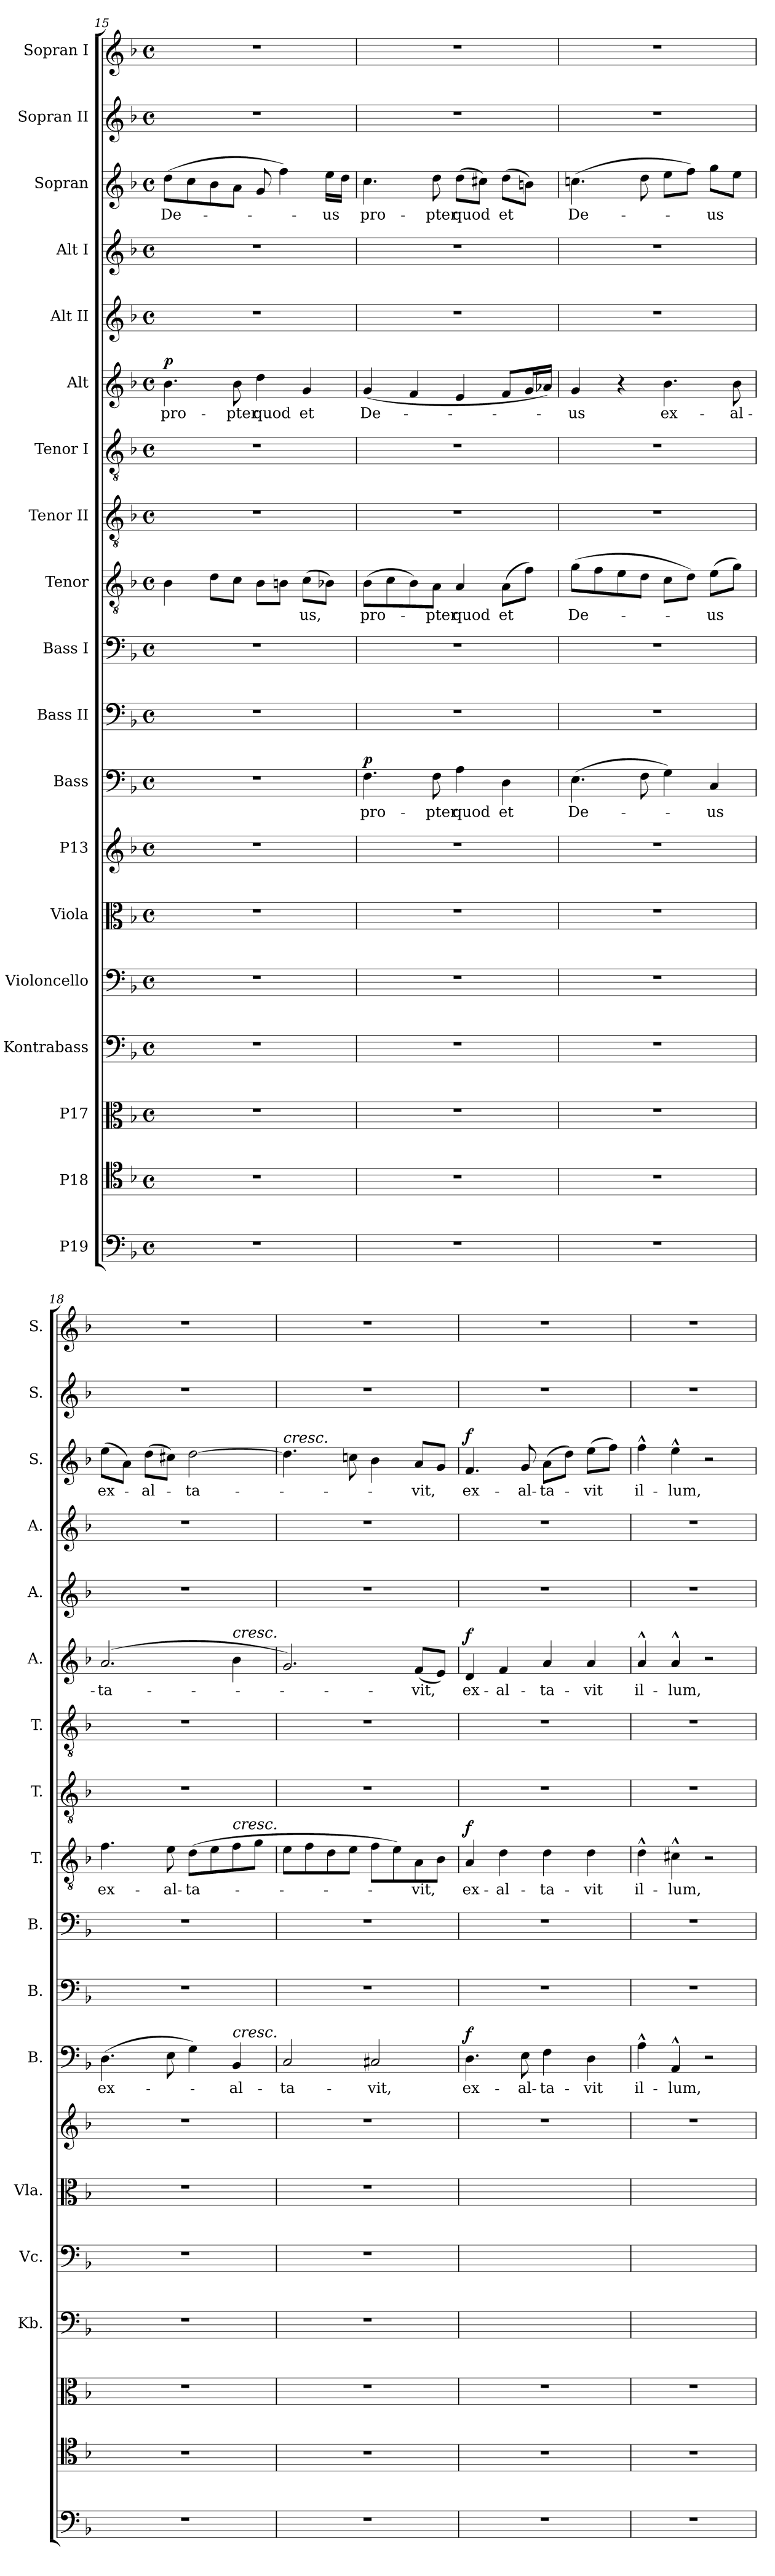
**kern	**kern	**kern	**kern	**kern	**kern	**kern	**kern	**text	**dynam	**kern	**kern	**kern	**text	**dynam	**kern	**kern	**kern	**text	**dynam	**kern	**kern	**kern	**text	**dynam	**kern	**kern
*part19	*part18	*part17	*part16	*part15	*part14	*part13	*part12	*part12	*part12	*part11	*part10	*part9	*part9	*part9	*part8	*part7	*part6	*part6	*part6	*part5	*part4	*part3	*part3	*part3	*part2	*part1
*staff19	*staff18	*staff17	*staff16	*staff15	*staff14	*staff13	*staff12	*staff12	*staff12	*staff11	*staff10	*staff9	*staff9	*staff9	*staff8	*staff7	*staff6	*staff6	*staff6	*staff5	*staff4	*staff3	*staff3	*staff3	*staff2	*staff1
*I"P19	*I"P18	*I"P17	*I"Kontrabass	*I"Violoncello	*I"Viola	*I"P13	*I"Bass	*	*	*I"Bass II	*I"Bass I	*I"Tenor	*	*	*I"Tenor II	*I"Tenor I	*I"Alt	*	*	*I"Alt II	*I"Alt I	*I"Sopran	*	*	*I"Sopran II	*I"Sopran I
*	*	*	*I'Kb.	*I'Vc.	*I'Vla.	*	*I'B.	*	*	*I'B.	*I'B.	*I'T.	*	*	*I'T.	*I'T.	*I'A.	*	*	*I'A.	*I'A.	*I'S.	*	*	*I'S.	*I'S.
*clefF4	*clefC4	*clefC3	*clefF4	*clefF4	*clefC3	*clefG2	*clefF4	*	*	*clefF4	*clefF4	*clefGv2	*	*	*clefGv2	*clefGv2	*clefG2	*	*	*clefG2	*clefG2	*clefG2	*	*	*clefG2	*clefG2
*	*	*	*ITrd7c12	*	*	*	*	*	*	*	*	*ITrd7c12	*	*	*ITrd7c12	*ITrd7c12	*	*	*	*	*	*	*	*	*	*
*k[b-]	*k[b-]	*k[b-]	*k[b-]	*k[b-]	*k[b-]	*k[b-]	*k[b-]	*	*	*k[b-]	*k[b-]	*k[b-]	*	*	*k[b-]	*k[b-]	*k[b-]	*	*	*k[b-]	*k[b-]	*k[b-]	*	*	*k[b-]	*k[b-]
*F:	*F:	*F:	*F:	*F:	*F:	*F:	*F:	*	*	*F:	*F:	*F:	*	*	*F:	*F:	*F:	*	*	*F:	*F:	*F:	*	*	*F:	*F:
*M4/4	*M4/4	*M4/4	*M4/4	*M4/4	*M4/4	*M4/4	*M4/4	*	*	*M4/4	*M4/4	*M4/4	*	*	*M4/4	*M4/4	*M4/4	*	*	*M4/4	*M4/4	*M4/4	*	*	*M4/4	*M4/4
*met(c)	*met(c)	*met(c)	*met(c)	*met(c)	*met(c)	*met(c)	*met(c)	*	*	*met(c)	*met(c)	*met(c)	*	*	*met(c)	*met(c)	*met(c)	*	*	*met(c)	*met(c)	*met(c)	*	*	*met(c)	*met(c)
=15	=15	=15	=15	=15	=15	=15	=15	=15	=15	=15	=15	=15	=15	=15	=15	=15	=15	=15	=15	=15	=15	=15	=15	=15	=15	=15
!	!	!	!	!	!	!	!	!	!	!	!	!	!	!	!	!	!	!LO:LY:b	!LO:DY:b	!	!	!	!LO:LY:b	!	!	!
1r	1r	1r	1r	1r	1r	1r	1r	.	.	1r	1r	4BB-\	.	.	1r	1r	4.b-\	pro-	p	1r	1r	(>8dd\L	De-	.	1r	1r
.	.	.	.	.	.	.	.	.	.	.	.	.	.	.	.	.	.	.	.	.	.	8cc\	.	.	.	.
.	.	.	.	.	.	.	.	.	.	.	.	8D\L	.	.	.	.	.	.	.	.	.	8b-\	.	.	.	.
!	!	!	!	!	!	!	!	!	!	!	!	!	!	!	!	!	!	!LO:LY:b	!	!	!	!	!	!	!	!
.	.	.	.	.	.	.	.	.	.	.	.	8C\J	.	.	.	.	8b-\	-pter	.	.	.	8a\J	.	.	.	.
!	!	!	!	!	!	!	!	!	!	!	!	!	!	!	!	!	!	!LO:LY:b	!	!	!	!	!	!	!	!
.	.	.	.	.	.	.	.	.	.	.	.	8BB-\L	.	.	.	.	4dd\	quod	.	.	.	8g/	.	.	.	.
.	.	.	.	.	.	.	.	.	.	.	.	8BBn\J	.	.	.	.	.	.	.	.	.	4ff\)	.	.	.	.
!	!	!	!	!	!	!	!	!	!	!	!	!	!LO:LY:b	!	!	!	!	!LO:LY:b	!	!	!	!	!	!	!	!
.	.	.	.	.	.	.	.	.	.	.	.	(>8C\L	-us,	.	.	.	4g/	et	.	.	.	.	.	.	.	.
!	!	!	!	!	!	!	!	!	!	!	!	!	!	!	!	!	!	!	!	!	!	!	!LO:LY:b	!	!	!
.	.	.	.	.	.	.	.	.	.	.	.	8BB-X\J)	.	.	.	.	.	.	.	.	.	16ee\LL	-us	.	.	.
.	.	.	.	.	.	.	.	.	.	.	.	.	.	.	.	.	.	.	.	.	.	16dd\JJ	.	.	.	.
=16	=16	=16	=16	=16	=16	=16	=16	=16	=16	=16	=16	=16	=16	=16	=16	=16	=16	=16	=16	=16	=16	=16	=16	=16	=16	=16
!	!	!	!	!	!	!	!	!LO:LY:b	!LO:DY:b	!	!	!	!LO:LY:b	!	!	!	!	!LO:LY:b	!	!	!	!	!LO:LY:b	!	!	!
1r	1r	1r	1r	1r	1r	1r	4.F\	pro-	p	1r	1r	(>8BB-\L	pro-	.	1r	1r	(<4g/	De-	.	1r	1r	4.cc\	pro-	.	1r	1r
.	.	.	.	.	.	.	.	.	.	.	.	8C\	.	.	.	.	.	.	.	.	.	.	.	.	.	.
.	.	.	.	.	.	.	.	.	.	.	.	8BB-\)	.	.	.	.	4f/	.	.	.	.	.	.	.	.	.
!	!	!	!	!	!	!	!	!LO:LY:b	!	!	!	!	!LO:LY:b	!	!	!	!	!	!	!	!	!	!LO:LY:b	!	!	!
.	.	.	.	.	.	.	8F\	-pter	.	.	.	8AA\J	-pter	.	.	.	.	.	.	.	.	8dd\	-pter	.	.	.
!	!	!	!	!	!	!	!	!LO:LY:b	!	!	!	!	!LO:LY:b	!	!	!	!	!	!	!	!	!	!LO:LY:b	!	!	!
.	.	.	.	.	.	.	4A\	quod	.	.	.	4AA/	quod	.	.	.	4e/	.	.	.	.	(>8dd\L	quod	.	.	.
.	.	.	.	.	.	.	.	.	.	.	.	.	.	.	.	.	.	.	.	.	.	8cc#X\J)	.	.	.	.
!	!	!	!	!	!	!	!	!LO:LY:b	!	!	!	!	!LO:LY:b	!	!	!	!	!	!	!	!	!	!LO:LY:b	!	!	!
.	.	.	.	.	.	.	4D\	et	.	.	.	(>8AA\L	et	.	.	.	8f/L	.	.	.	.	(>8dd\L	et	.	.	.
.	.	.	.	.	.	.	.	.	.	.	.	8F\J)	.	.	.	.	16g/L	.	.	.	.	8bn\J)	.	.	.	.
.	.	.	.	.	.	.	.	.	.	.	.	.	.	.	.	.	16a-X/JJ)	.	.	.	.	.	.	.	.	.
=17	=17	=17	=17	=17	=17	=17	=17	=17	=17	=17	=17	=17	=17	=17	=17	=17	=17	=17	=17	=17	=17	=17	=17	=17	=17	=17
!	!	!	!	!	!	!	!	!LO:LY:b	!	!	!	!	!LO:LY:b	!	!	!	!	!LO:LY:b	!	!	!	!	!LO:LY:b	!	!	!
1r	1r	1r	1r	1r	1r	1r	(>4.E\	De-	.	1r	1r	(>8G\L	De-	.	1r	1r	4g/	-us	.	1r	1r	(>4.ccn\	De-	.	1r	1r
.	.	.	.	.	.	.	.	.	.	.	.	8F\	.	.	.	.	.	.	.	.	.	.	.	.	.	.
.	.	.	.	.	.	.	.	.	.	.	.	8E\	.	.	.	.	4r	.	.	.	.	.	.	.	.	.
.	.	.	.	.	.	.	8F\	.	.	.	.	8D\J	.	.	.	.	.	.	.	.	.	8dd\	.	.	.	.
!	!	!	!	!	!	!	!	!	!	!	!	!	!	!	!	!	!	!LO:LY:b	!	!	!	!	!	!	!	!
.	.	.	.	.	.	.	4G\)	.	.	.	.	8C\L	.	.	.	.	4.b-\	ex-	.	.	.	8ee\L	.	.	.	.
.	.	.	.	.	.	.	.	.	.	.	.	8D\J)	.	.	.	.	.	.	.	.	.	8ff\J)	.	.	.	.
!	!	!	!	!	!	!	!	!LO:LY:b	!	!	!	!	!LO:LY:b	!	!	!	!	!	!	!	!	!	!LO:LY:b	!	!	!
.	.	.	.	.	.	.	4C/	-us	.	.	.	(>8E\L	-us	.	.	.	.	.	.	.	.	8gg\L	-us	.	.	.
!	!	!	!	!	!	!	!	!	!	!	!	!	!	!	!	!	!	!LO:LY:b	!	!	!	!	!	!	!	!
.	.	.	.	.	.	.	.	.	.	.	.	8G\J)	.	.	.	.	8b-\	-al-	.	.	.	8ee\J	.	.	.	.
!!LO:PB:g=z
=18	=18	=18	=18	=18	=18	=18	=18	=18	=18	=18	=18	=18	=18	=18	=18	=18	=18	=18	=18	=18	=18	=18	=18	=18	=18	=18
!	!	!	!	!	!	!	!	!LO:LY:b	!	!	!	!	!LO:LY:b	!	!	!	!	!LO:LY:b	!	!	!	!	!LO:LY:b	!	!	!
1r	1r	1r	1r	1r	1r	1r	(>4.D\	ex-	.	1r	1r	4.F\	ex-	.	1r	1r	(>2.a/	-ta-	.	1r	1r	(>8ee\L	ex-	.	1r	1r
.	.	.	.	.	.	.	.	.	.	.	.	.	.	.	.	.	.	.	.	.	.	8a\J)	.	.	.	.
!	!	!	!	!	!	!	!	!	!	!	!	!	!	!	!	!	!	!	!	!	!	!	!LO:LY:b	!	!	!
.	.	.	.	.	.	.	.	.	.	.	.	.	.	.	.	.	.	.	.	.	.	(>8dd\L	-al-	.	.	.
!	!	!	!	!	!	!	!	!	!	!	!	!	!LO:LY:b	!	!	!	!	!	!	!	!	!	!	!	!	!
.	.	.	.	.	.	.	8E\	.	.	.	.	8E\	-al-	.	.	.	.	.	.	.	.	8cc#X\J)	.	.	.	.
!	!	!	!	!	!	!	!	!	!	!	!	!	!LO:LY:b	!	!	!	!	!	!	!	!	!	!LO:LY:b	!	!	!
.	.	.	.	.	.	.	4G\)	.	.	.	.	(>8D\L	-ta-	.	.	.	.	.	.	.	.	[2dd\	-ta-	.	.	.
.	.	.	.	.	.	.	.	.	.	.	.	8E\	.	.	.	.	.	.	.	.	.	.	.	.	.	.
!	!	!	!	!	!	!	!	!	!	!	!	!	!	!	!	!	!LO:TX:a:i:t=cresc.	!	!	!	!	!	!	!	!	!
!	!	!	!	!	!	!	!	!	!	!	!	!LO:TX:a:i:t=cresc.	!	!	!	!	!	!	!	!	!	!	!	!	!	!
!	!	!	!	!	!	!	!LO:TX:a:i:t=cresc.	!	!	!	!	!	!	!	!	!	!	!	!	!	!	!	!	!	!	!
!	!	!	!	!	!	!	!	!LO:LY:b	!	!	!	!	!	!	!	!	!	!	!	!	!	!	!	!	!	!
.	.	.	.	.	.	.	4BB-/	-al-	.	.	.	8F\	.	.	.	.	4b-\	.	.	.	.	.	.	.	.	.
.	.	.	.	.	.	.	.	.	.	.	.	8G\J	.	.	.	.	.	.	.	.	.	.	.	.	.	.
=19	=19	=19	=19	=19	=19	=19	=19	=19	=19	=19	=19	=19	=19	=19	=19	=19	=19	=19	=19	=19	=19	=19	=19	=19	=19	=19
!	!	!	!	!	!	!	!	!	!	!	!	!	!	!	!	!	!	!	!	!	!	!LO:TX:a:i:t=cresc.	!	!	!	!
!	!	!	!	!	!	!	!	!LO:LY:b	!	!	!	!	!	!	!	!	!	!	!	!	!	!	!	!	!	!
1r	1r	1r	1r	1r	1r	1r	2C/	-ta-	.	1r	1r	8E\L	.	.	1r	1r	2.g/)	.	.	1r	1r	4.dd\]	.	.	1r	1r
.	.	.	.	.	.	.	.	.	.	.	.	8F\	.	.	.	.	.	.	.	.	.	.	.	.	.	.
.	.	.	.	.	.	.	.	.	.	.	.	8D\	.	.	.	.	.	.	.	.	.	.	.	.	.	.
.	.	.	.	.	.	.	.	.	.	.	.	8E\J	.	.	.	.	.	.	.	.	.	8ccn\	.	.	.	.
!	!	!	!	!	!	!	!	!LO:LY:b	!	!	!	!	!	!	!	!	!	!	!	!	!	!	!	!	!	!
.	.	.	.	.	.	.	2C#X/	-vit,	.	.	.	8F\L	.	.	.	.	.	.	.	.	.	4b-\	.	.	.	.
.	.	.	.	.	.	.	.	.	.	.	.	8E\)	.	.	.	.	.	.	.	.	.	.	.	.	.	.
!	!	!	!	!	!	!	!	!	!	!	!	!	!LO:LY:b	!	!	!	!	!LO:LY:b	!	!	!	!	!LO:LY:b	!	!	!
.	.	.	.	.	.	.	.	.	.	.	.	8AA\	-vit,	.	.	.	(<8f/L	-vit,	.	.	.	8a/L	-vit,	.	.	.
.	.	.	.	.	.	.	.	.	.	.	.	8BB-\J	.	.	.	.	8e/J)	.	.	.	.	8g/J	.	.	.	.
=20	=20	=20	=20	=20	=20	=20	=20	=20	=20	=20	=20	=20	=20	=20	=20	=20	=20	=20	=20	=20	=20	=20	=20	=20	=20	=20
!	!	!	!	!	!	!	!	!LO:LY:b	!LO:DY:b	!	!	!	!LO:LY:b	!LO:DY:b	!	!	!	!LO:LY:b	!LO:DY:b	!	!	!	!LO:LY:b	!LO:DY:b	!	!
1r	1r	1r	1ryy	1ryy	1ryy	1r	4.D\	ex-	f	1r	1r	4AA/	ex-	f	1r	1r	4d/	ex-	f	1r	1r	4.f/	ex-	f	1r	1r
!	!	!	!	!	!	!	!	!	!	!	!	!	!LO:LY:b	!	!	!	!	!LO:LY:b	!	!	!	!	!	!	!	!
.	.	.	.	.	.	.	.	.	.	.	.	4D\	-al-	.	.	.	4f/	-al-	.	.	.	.	.	.	.	.
!	!	!	!	!	!	!	!	!LO:LY:b	!	!	!	!	!	!	!	!	!	!	!	!	!	!	!LO:LY:b	!	!	!
.	.	.	.	.	.	.	8E\	-al-	.	.	.	.	.	.	.	.	.	.	.	.	.	8g/	-al-	.	.	.
!	!	!	!	!	!	!	!	!LO:LY:b	!	!	!	!	!LO:LY:b	!	!	!	!	!LO:LY:b	!	!	!	!	!LO:LY:b	!	!	!
.	.	.	.	.	.	.	4F\	-ta-	.	.	.	4D\	-ta-	.	.	.	4a/	-ta-	.	.	.	(>8a\L	-ta-	.	.	.
.	.	.	.	.	.	.	.	.	.	.	.	.	.	.	.	.	.	.	.	.	.	8dd\J)	.	.	.	.
!	!	!	!	!	!	!	!	!LO:LY:b	!	!	!	!	!LO:LY:b	!	!	!	!	!LO:LY:b	!	!	!	!	!LO:LY:b	!	!	!
.	.	.	.	.	.	.	4D\	-vit	.	.	.	4D\	-vit	.	.	.	4a/	-vit	.	.	.	(>8ee\L	-vit	.	.	.
.	.	.	.	.	.	.	.	.	.	.	.	.	.	.	.	.	.	.	.	.	.	8ff\J)	.	.	.	.
=21	=21	=21	=21	=21	=21	=21	=21	=21	=21	=21	=21	=21	=21	=21	=21	=21	=21	=21	=21	=21	=21	=21	=21	=21	=21	=21
!	!	!	!	!	!	!	!	!LO:LY:b	!	!	!	!	!LO:LY:b	!	!	!	!	!LO:LY:b	!	!	!	!	!LO:LY:b	!	!	!
1r	1r	1r	1ryy	1ryy	1ryy	1r	4A^^\	il-	.	1r	1r	4D^^\	il-	.	1r	1r	4a^^/	il-	.	1r	1r	4ff^^\	il-	.	1r	1r
!	!	!	!	!	!	!	!	!LO:LY:b	!	!	!	!	!LO:LY:b	!	!	!	!	!LO:LY:b	!	!	!	!	!LO:LY:b	!	!	!
.	.	.	.	.	.	.	4AA^^/	-lum,	.	.	.	4C#X^^\	-lum,	.	.	.	4a^^/	-lum,	.	.	.	4ee^^\	-lum,	.	.	.
.	.	.	.	.	.	.	2r	.	.	.	.	2r	.	.	.	.	2r	.	.	.	.	2r	.	.	.	.
=	=	=	=	=	=	=	=	=	=	=	=	=	=	=	=	=	=	=	=	=	=	=	=	=	=	=
*-	*-	*-	*-	*-	*-	*-	*-	*-	*-	*-	*-	*-	*-	*-	*-	*-	*-	*-	*-	*-	*-	*-	*-	*-	*-	*-
